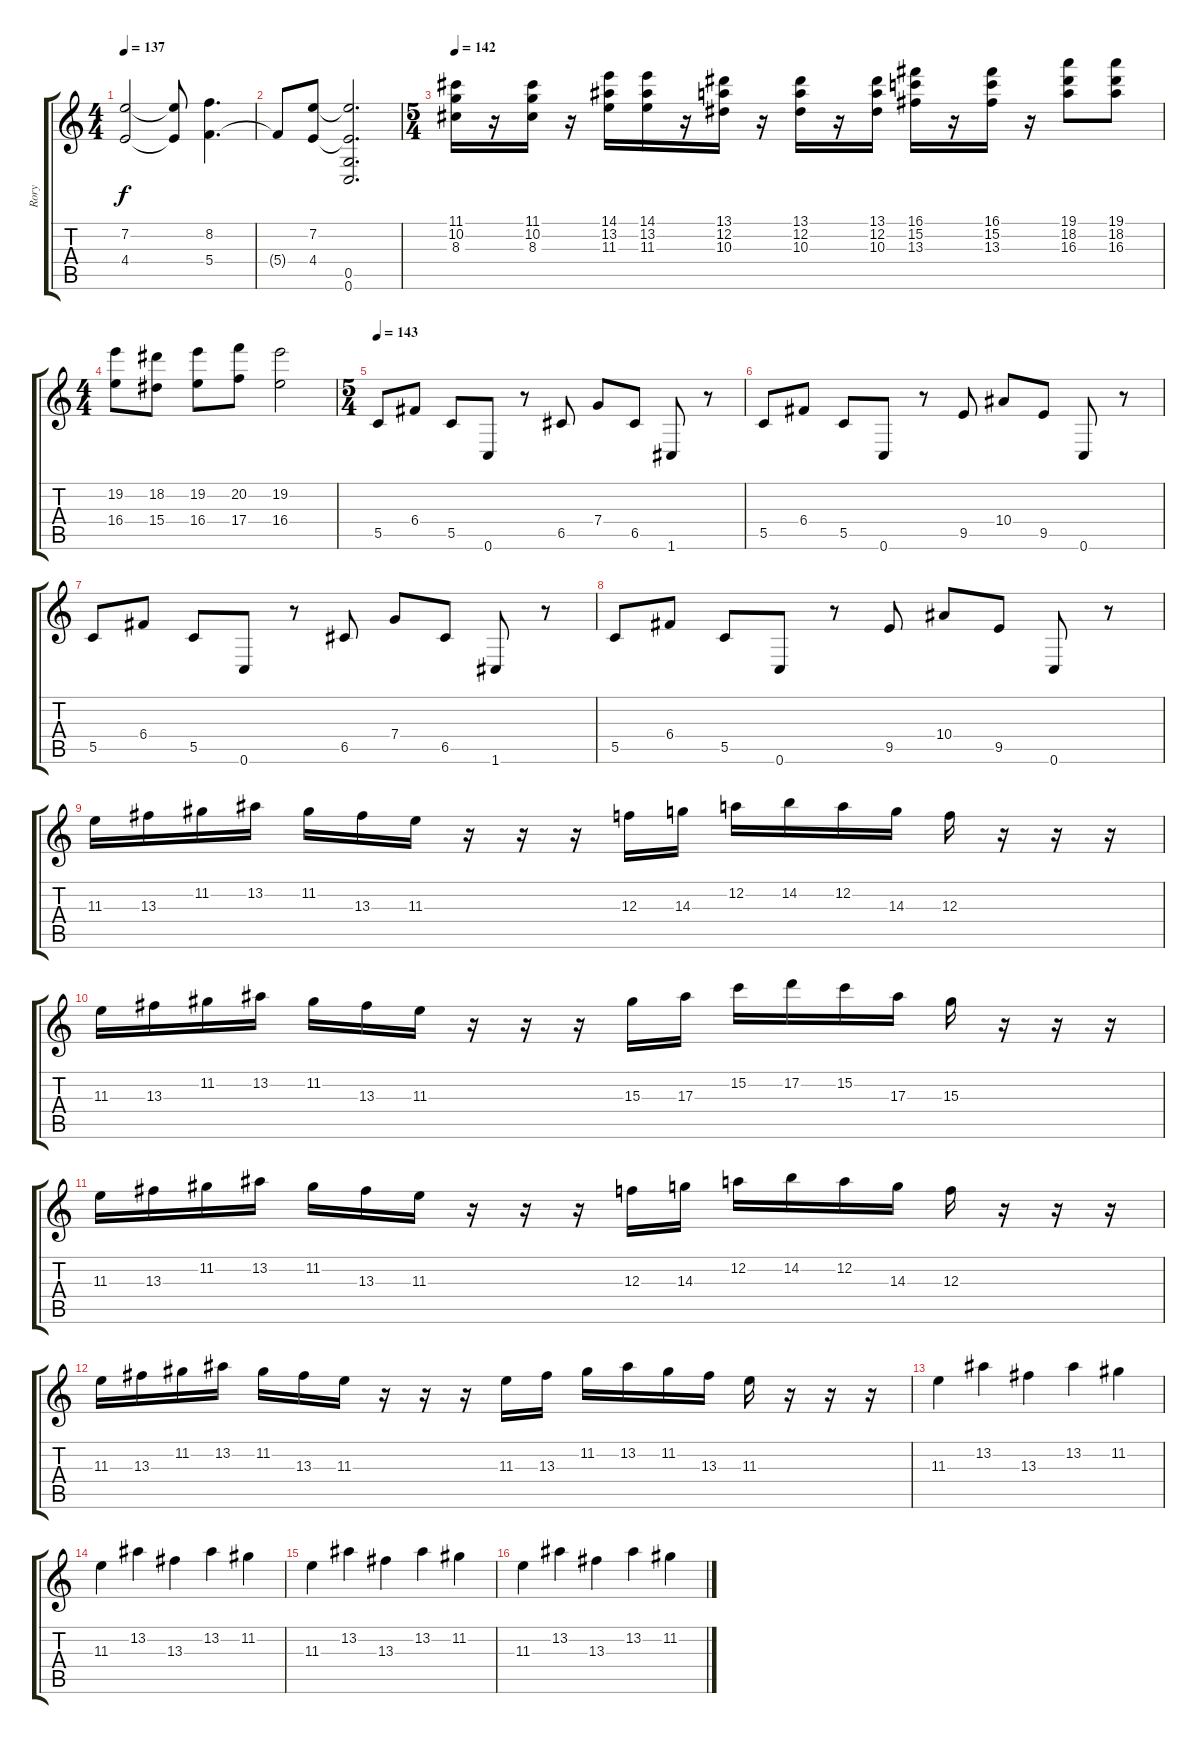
\track ("Rory" "Rory") {instrument overdrivenguitar}
\staff {score tabs}
\tuning (D4 A3 F3 C3 G2 C2) {hide}
\ts (4 4)
\tempo 137
\clef g2
\ks c
(7.2{t} 4.4{t}).2{dy f} (7.2{t} 4.4{t}).8 (8.2 5.4).4{d} |
5.4{t}.8 (7.2 4.4).8 (7.2{t} 4.4{t} 0.5 0.6).2{d} |
\ts (5 4)
\tempo 142
(11.1 10.2 8.3).16 r.16 (11.1 10.2 8.3).16 r.16 (14.1 13.2 11.3).16 (14.1 13.2 11.3).16 r.16 (13.1 12.2 10.3).16 r.16 (13.1 12.2 10.3).16 r.16 (13.1 12.2 10.3).16 (16.1 15.2 13.3).16 r.16 (16.1 15.2 13.3).16 r.16 (19.1 18.2 16.3).8 (19.1 18.2 16.3).8 |
\ts (4 4)
(19.2 16.4).8 (18.2 15.4).8 (19.2 16.4).8 (20.2 17.4).8 (19.2 16.4).2 |
\ts (5 4)
\tempo 143
5.5.8 6.4.8 5.5.8 0.6.8 r.8 6.5.8 7.4.8 6.5.8 1.6.8 r.8 |
5.5.8 6.4.8 5.5.8 0.6.8 r.8 9.5.8 10.4.8 9.5.8 0.6.8 r.8 |
5.5.8 6.4.8 5.5.8 0.6.8 r.8 6.5.8 7.4.8 6.5.8 1.6.8 r.8 |
5.5.8 6.4.8 5.5.8 0.6.8 r.8 9.5.8 10.4.8 9.5.8 0.6.8 r.8 |
11.3.16 13.3.16 11.2.16 13.2.16 11.2.16 13.3.16 11.3.16 r.16 r.16 r.16 12.3.16 14.3.16 12.2.16 14.2.16 12.2.16 14.3.16 12.3.16 r.16 r.16 r.16 |
11.3.16 13.3.16 11.2.16 13.2.16 11.2.16 13.3.16 11.3.16 r.16 r.16 r.16 15.3.16 17.3.16 15.2.16 17.2.16 15.2.16 17.3.16 15.3.16 r.16 r.16 r.16 |
11.3.16 13.3.16 11.2.16 13.2.16 11.2.16 13.3.16 11.3.16 r.16 r.16 r.16 12.3.16 14.3.16 12.2.16 14.2.16 12.2.16 14.3.16 12.3.16 r.16 r.16 r.16 |
11.3.16 13.3.16 11.2.16 13.2.16 11.2.16 13.3.16 11.3.16 r.16 r.16 r.16 11.3.16 13.3.16 11.2.16 13.2.16 11.2.16 13.3.16 11.3.16 r.16 r.16 r.16 |
11.3.4 13.2.4 13.3.4 13.2.4 11.2.4 |
11.3.4 13.2.4 13.3.4 13.2.4 11.2.4 |
11.3.4 13.2.4 13.3.4 13.2.4 11.2.4 |
11.3.4 13.2.4 13.3.4 13.2.4 11.2.4
